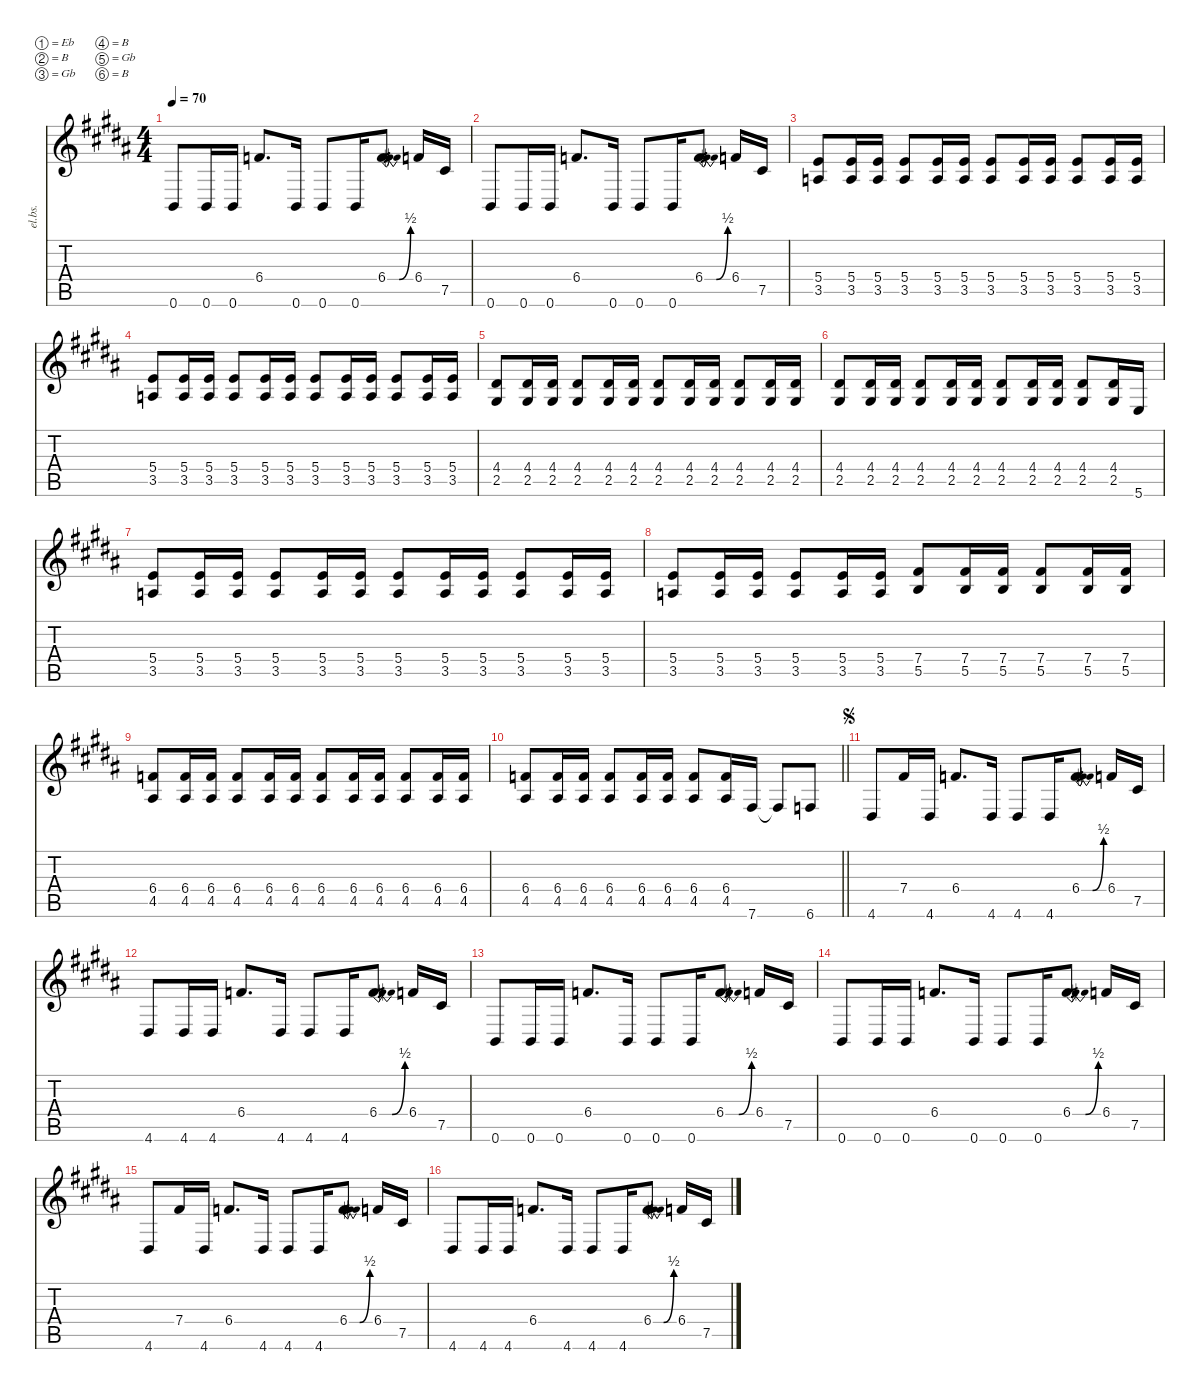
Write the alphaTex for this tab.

\defaultSystemsLayout 4
\hideDynamics
\bracketExtendMode nobrackets
\otherSystemsTrackNameOrientation horizontal
\track ("Guitar 1-B" "el.bs.") {defaultSystemsLayout 8 mute instrument distortionguitar}
\staff {score tabs}
\tuning (Eb4 B3 Gb3 B2 Gb2 B1)
\ts (4 4)
\tempo 70
\clef g2
\ks b
0.6{acc forcenatural}.8{dy f beam Up} 0.6{acc forcenatural}.16{beam Up} 0.6{acc forcenatural}.16{beam Up} 6.4{acc forcenatural}.8{d beam Up} 0.6{acc forcenatural}.16{beam Up} 0.6{acc forcenatural}.8{beam Up} 0.6{acc forcenatural}.16{beam Up} 6.4{be (bendrelease 0 0 30 2 45 2 15 0) acc forcenatural}.8{d beam Up} 6.4{acc forcenatural}.16{beam Up} 7.5{acc #}.16{beam Up} |
0.6{acc forcenatural}.8{beam Up} 0.6{acc forcenatural}.16{beam Up} 0.6{acc forcenatural}.16{beam Up} 6.4{acc forcenatural}.8{d beam Up} 0.6{acc forcenatural}.16{beam Up} 0.6{acc forcenatural}.8{beam Up} 0.6{acc forcenatural}.16{beam Up} 6.4{be (bendrelease 0 0 30 2 45 2 15 0) acc forcenatural}.8{d beam Up} 6.4{acc forcenatural}.16{beam Up} 7.5{acc #}.16{beam Up} |
(3.5{acc forcenatural} 5.4{acc forcenatural}).8{beam Up} (3.5{acc forcenatural} 5.4{acc forcenatural}).16{beam Up} (3.5{acc forcenatural} 5.4{acc forcenatural}).16{beam Up} (3.5{acc forcenatural} 5.4{acc forcenatural}).8{beam Up} (3.5{acc forcenatural} 5.4{acc forcenatural}).16{beam Up} (3.5{acc forcenatural} 5.4{acc forcenatural}).16{beam Up} (3.5{acc forcenatural} 5.4{acc forcenatural}).8{beam Up} (3.5{acc forcenatural} 5.4{acc forcenatural}).16{beam Up} (3.5{acc forcenatural} 5.4{acc forcenatural}).16{beam Up} (3.5{acc forcenatural} 5.4{acc forcenatural}).8{beam Up} (3.5{acc forcenatural} 5.4{acc forcenatural}).16{beam Up} (3.5{acc forcenatural} 5.4{acc forcenatural}).16{beam Up} |
(3.5{acc forcenatural} 5.4{acc forcenatural}).8{beam Up} (3.5{acc forcenatural} 5.4{acc forcenatural}).16{beam Up} (3.5{acc forcenatural} 5.4{acc forcenatural}).16{beam Up} (3.5{acc forcenatural} 5.4{acc forcenatural}).8{beam Up} (3.5{acc forcenatural} 5.4{acc forcenatural}).16{beam Up} (3.5{acc forcenatural} 5.4{acc forcenatural}).16{beam Up} (3.5{acc forcenatural} 5.4{acc forcenatural}).8{beam Up} (3.5{acc forcenatural} 5.4{acc forcenatural}).16{beam Up} (3.5{acc forcenatural} 5.4{acc forcenatural}).16{beam Up} (3.5{acc forcenatural} 5.4{acc forcenatural}).8{beam Up} (3.5{acc forcenatural} 5.4{acc forcenatural}).16{beam Up} (3.5{acc forcenatural} 5.4{acc forcenatural}).16{beam Up} |
(2.5{acc #} 4.4{acc #}).8{beam Up} (2.5{acc #} 4.4{acc #}).16{beam Up} (2.5{acc #} 4.4{acc #}).16{beam Up} (2.5{acc #} 4.4{acc #}).8{beam Up} (2.5{acc #} 4.4{acc #}).16{beam Up} (2.5{acc #} 4.4{acc #}).16{beam Up} (2.5{acc #} 4.4{acc #}).8{beam Up} (2.5{acc #} 4.4{acc #}).16{beam Up} (2.5{acc #} 4.4{acc #}).16{beam Up} (2.5{acc #} 4.4{acc #}).8{beam Up} (2.5{acc #} 4.4{acc #}).16{beam Up} (2.5{acc #} 4.4{acc #}).16{beam Up} |
(2.5{acc #} 4.4{acc #}).8{beam Up} (2.5{acc #} 4.4{acc #}).16{beam Up} (2.5{acc #} 4.4{acc #}).16{beam Up} (2.5{acc #} 4.4{acc #}).8{beam Up} (2.5{acc #} 4.4{acc #}).16{beam Up} (2.5{acc #} 4.4{acc #}).16{beam Up} (2.5{acc #} 4.4{acc #}).8{beam Up} (2.5{acc #} 4.4{acc #}).16{beam Up} (2.5{acc #} 4.4{acc #}).16{beam Up} (2.5{acc #} 4.4{acc #}).8{beam Up} (2.5{acc #} 4.4{acc #}).16{beam Up} 5.6{acc forcenatural}.16{beam Up} |
(3.5{acc forcenatural} 5.4{acc forcenatural}).8{beam Up} (3.5{acc forcenatural} 5.4{acc forcenatural}).16{beam Up} (3.5{acc forcenatural} 5.4{acc forcenatural}).16{beam Up} (3.5{acc forcenatural} 5.4{acc forcenatural}).8{beam Up} (3.5{acc forcenatural} 5.4{acc forcenatural}).16{beam Up} (3.5{acc forcenatural} 5.4{acc forcenatural}).16{beam Up} (3.5{acc forcenatural} 5.4{acc forcenatural}).8{beam Up} (3.5{acc forcenatural} 5.4{acc forcenatural}).16{beam Up} (3.5{acc forcenatural} 5.4{acc forcenatural}).16{beam Up} (3.5{acc forcenatural} 5.4{acc forcenatural}).8{beam Up} (3.5{acc forcenatural} 5.4{acc forcenatural}).16{beam Up} (3.5{acc forcenatural} 5.4{acc forcenatural}).16{beam Up} |
(3.5{acc forcenatural} 5.4{acc forcenatural}).8{beam Up} (3.5{acc forcenatural} 5.4{acc forcenatural}).16{beam Up} (3.5{acc forcenatural} 5.4{acc forcenatural}).16{beam Up} (3.5{acc forcenatural} 5.4{acc forcenatural}).8{beam Up} (3.5{acc forcenatural} 5.4{acc forcenatural}).16{beam Up} (3.5{acc forcenatural} 5.4{acc forcenatural}).16{beam Up} (5.5{acc forcenatural} 7.4{acc #}).8{beam Up} (5.5{acc forcenatural} 7.4{acc #}).16{beam Up} (5.5{acc forcenatural} 7.4{acc #}).16{beam Up} (5.5{acc forcenatural} 7.4{acc #}).8{beam Up} (5.5{acc forcenatural} 7.4{acc #}).16{beam Up} (5.5{acc forcenatural} 7.4{acc #}).16{beam Up} |
(4.5{acc #} 6.4{acc forcenatural}).8{beam Up} (4.5{acc #} 6.4{acc forcenatural}).16{beam Up} (4.5{acc #} 6.4{acc forcenatural}).16{beam Up} (4.5{acc #} 6.4{acc forcenatural}).8{beam Up} (4.5{acc #} 6.4{acc forcenatural}).16{beam Up} (4.5{acc #} 6.4{acc forcenatural}).16{beam Up} (4.5{acc #} 6.4{acc forcenatural}).8{beam Up} (4.5{acc #} 6.4{acc forcenatural}).16{beam Up} (4.5{acc #} 6.4{acc forcenatural}).16{beam Up} (4.5{acc #} 6.4{acc forcenatural}).8{beam Up} (4.5{acc #} 6.4{acc forcenatural}).16{beam Up} (4.5{acc #} 6.4{acc forcenatural}).16{beam Up} |
\barLineRight lightlight
(4.5{acc #} 6.4{acc forcenatural}).8{beam Up} (4.5{acc #} 6.4{acc forcenatural}).16{beam Up} (4.5{acc #} 6.4{acc forcenatural}).16{beam Up} (4.5{acc #} 6.4{acc forcenatural}).8{beam Up} (4.5{acc #} 6.4{acc forcenatural}).16{beam Up} (4.5{acc #} 6.4{acc forcenatural}).16{beam Up} (4.5{acc #} 6.4{acc forcenatural}).8{beam Up} (4.5{acc #} 6.4{acc forcenatural}).16{beam Up} 7.6{acc #}.16{beam Up} 7.6{t acc #}.8{beam Up} 6.6{acc forcenatural}.8{beam Up} |
\jump segno
4.6{acc #}.8{beam Up} 7.4{acc #}.16{beam Up} 4.6{acc #}.16{beam Up} 6.4{acc forcenatural}.8{d beam Up} 4.6{acc #}.16{beam Up} 4.6{acc #}.8{beam Up} 4.6{acc #}.16{beam Up} 6.4{be (bendrelease 0 0 30 2 45 2 15 0) acc forcenatural}.8{d beam Up} 6.4{acc forcenatural}.16{beam Up} 7.5{acc #}.16{beam Up} |
4.6{acc #}.8{beam Up} 4.6{acc #}.16{beam Up} 4.6{acc #}.16{beam Up} 6.4{acc forcenatural}.8{d beam Up} 4.6{acc #}.16{beam Up} 4.6{acc #}.8{beam Up} 4.6{acc #}.16{beam Up} 6.4{be (bendrelease 0 0 30 2 45 2 15 0) acc forcenatural}.8{d beam Up} 6.4{acc forcenatural}.16{beam Up} 7.5{acc #}.16{beam Up} |
0.6{acc forcenatural}.8{beam Up} 0.6{acc forcenatural}.16{beam Up} 0.6{acc forcenatural}.16{beam Up} 6.4{acc forcenatural}.8{d beam Up} 0.6{acc forcenatural}.16{beam Up} 0.6{acc forcenatural}.8{beam Up} 0.6{acc forcenatural}.16{beam Up} 6.4{be (bendrelease 0 0 30 2 45 2 15 0) acc forcenatural}.8{d beam Up} 6.4{acc forcenatural}.16{beam Up} 7.5{acc #}.16{beam Up} |
0.6{acc forcenatural}.8{beam Up} 0.6{acc forcenatural}.16{beam Up} 0.6{acc forcenatural}.16{beam Up} 6.4{acc forcenatural}.8{d beam Up} 0.6{acc forcenatural}.16{beam Up} 0.6{acc forcenatural}.8{beam Up} 0.6{acc forcenatural}.16{beam Up} 6.4{be (bendrelease 0 0 30 2 45 2 15 0) acc forcenatural}.8{d beam Up} 6.4{acc forcenatural}.16{beam Up} 7.5{acc #}.16{beam Up} |
4.6{acc #}.8{beam Up} 7.4{acc #}.16{beam Up} 4.6{acc #}.16{beam Up} 6.4{acc forcenatural}.8{d beam Up} 4.6{acc #}.16{beam Up} 4.6{acc #}.8{beam Up} 4.6{acc #}.16{beam Up} 6.4{be (bendrelease 0 0 30 2 45 2 15 0) acc forcenatural}.8{d beam Up} 6.4{acc forcenatural}.16{beam Up} 7.5{acc #}.16{beam Up} |
4.6{acc #}.8{beam Up} 4.6{acc #}.16{beam Up} 4.6{acc #}.16{beam Up} 6.4{acc forcenatural}.8{d beam Up} 4.6{acc #}.16{beam Up} 4.6{acc #}.8{beam Up} 4.6{acc #}.16{beam Up} 6.4{be (bendrelease 0 0 30 2 45 2 15 0) acc forcenatural}.8{d beam Up} 6.4{acc forcenatural}.16{beam Up} 7.5{acc #}.16{beam Up}
